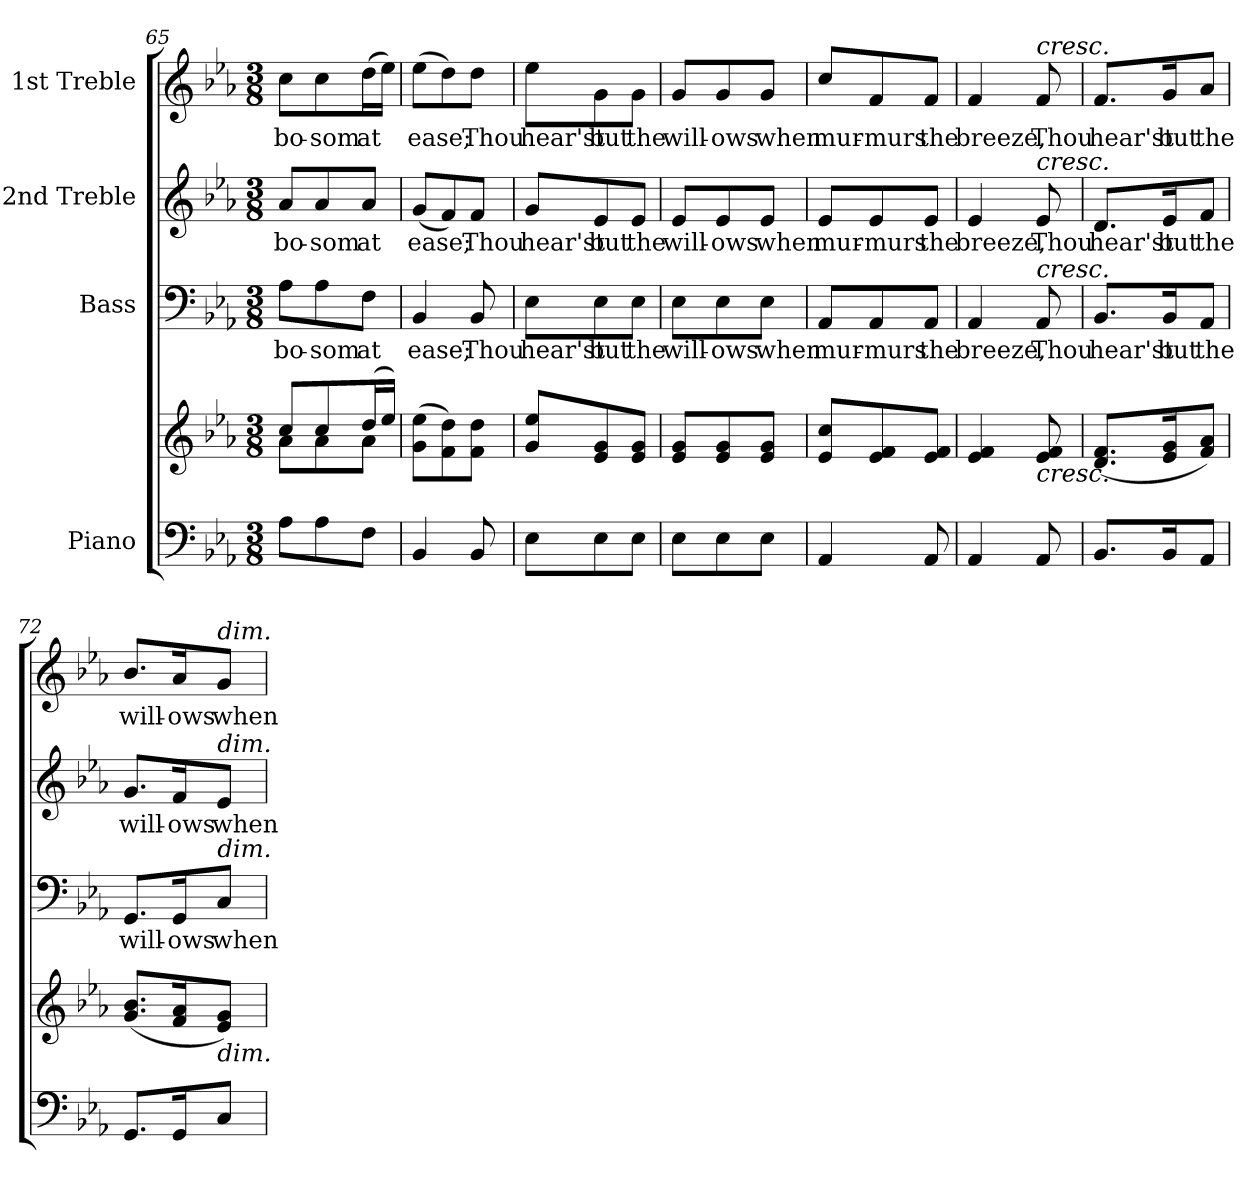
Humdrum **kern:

**kern	**kern	**kern	**text	**kern	**text	**kern	**text
*part4	*part4	*part3	*part3	*part2	*part2	*part1	*part1
*staff5	*staff4	*staff3	*staff3	*staff2	*staff2	*staff1	*staff1
*I"Piano	*	*I"Bass	*	*I"2nd Treble	*	*I"1st Treble	*
*clefF4	*clefG2	*clefF4	*	*clefG2	*	*clefG2	*
*k[b-e-a-]	*k[b-e-a-]	*k[b-e-a-]	*	*k[b-e-a-]	*	*k[b-e-a-]	*
*E-:	*E-:	*E-:	*	*E-:	*	*E-:	*
*M3/8	*M3/8	*M3/8	*	*M3/8	*	*M3/8	*
=65	=65	=65	=65	=65	=65	=65	=65
*	*^	*	*	*	*	*	*
!	!	!	!	!LO:LY:b:color=#000000	!	!	!	!
!	!	!	!	!	!	!LO:LY:b:color=#000000	!	!
!	!	!	!	!	!	!	!	!LO:LY:b:color=#000000
8A-i\L	8cci/L	8a-i\L	8A-i\L	bo-	8a-i/L	bo-	8cci\L	bo-
!	!	!	!	!LO:LY:b:color=#000000	!	!	!	!
!	!	!	!	!	!	!LO:LY:b:color=#000000	!	!
!	!	!	!	!	!	!	!	!LO:LY:b:color=#000000
8A-i\	8cci/	8a-i\	8A-i\	-som	8a-i/	-som	8cci\	-som
!	!	!	!	!LO:LY:b:color=#000000	!	!	!	!
!	!	!	!	!	!	!LO:LY:b:color=#000000	!	!
!	!	!	!	!	!	!	!	!LO:LY:b:color=#000000
8Fi\J	(16ddi/L	8a-i\J	8Fi\J	at	8a-i/J	at	(16ddi\L	at
.	16ee-i/JJ)	.	.	.	.	.	16ee-i\JJ)	.
*	*v	*v	*	*	*	*	*	*
=66	=66	=66	=66	=66	=66	=66	=66
!	!	!	!LO:LY:b:color=#000000	!	!	!	!
!	!	!	!	!	!LO:LY:b:color=#000000	!	!
!	!	!	!	!	!	!	!LO:LY:b:color=#000000
4BB-i/	(8gi\ 8ee-i\L	4BB-i/	ease;	(8gi/L	ease;	(8ee-i\L	ease;
.	8fi\ 8ddi\)	.	.	8fi/)	.	8ddi\)	.
!	!	!	!LO:LY:b:color=#000000	!	!	!	!
!	!	!	!	!	!LO:LY:b:color=#000000	!	!
!	!	!	!	!	!	!	!LO:LY:b:color=#000000
8BB-i/	8fi\ 8ddi\J	8BB-i/	Thou	8fi/J	Thou	8ddi\J	Thou
=67	=67	=67	=67	=67	=67	=67	=67
!	!	!	!LO:LY:b:color=#000000	!	!	!	!
!	!	!	!	!	!LO:LY:b:color=#000000	!	!
!	!	!	!	!	!	!	!LO:LY:b:color=#000000
8E-i\L	8gi/ 8ee-i/L	8E-i\L	hear'st	8gi/L	hear'st	8ee-i\L	hear'st
!	!	!	!LO:LY:b:color=#000000	!	!	!	!
!	!	!	!	!	!LO:LY:b:color=#000000	!	!
!	!	!	!	!	!	!	!LO:LY:b:color=#000000
8E-i\	8e-i/ 8gi/	8E-i\	but	8e-i/	but	8gi\	but
!	!	!	!LO:LY:b:color=#000000	!	!	!	!
!	!	!	!	!	!LO:LY:b:color=#000000	!	!
!	!	!	!	!	!	!	!LO:LY:b:color=#000000
8E-i\J	8e-i/ 8gi/J	8E-i\J	the	8e-i/J	the	8gi\J	the
=68	=68	=68	=68	=68	=68	=68	=68
!	!	!	!LO:LY:b:color=#000000	!	!	!	!
!	!	!	!	!	!LO:LY:b:color=#000000	!	!
!	!	!	!	!	!	!	!LO:LY:b:color=#000000
8E-i\L	8e-i/ 8gi/L	8E-i\L	will-	8e-i/L	will-	8gi/L	will-
!	!	!	!LO:LY:b:color=#000000	!	!	!	!
!	!	!	!	!	!LO:LY:b:color=#000000	!	!
!	!	!	!	!	!	!	!LO:LY:b:color=#000000
8E-i\	8e-i/ 8gi/	8E-i\	-ows	8e-i/	-ows	8gi/	-ows
!	!	!	!LO:LY:b:color=#000000	!	!	!	!
!	!	!	!	!	!LO:LY:b:color=#000000	!	!
!	!	!	!	!	!	!	!LO:LY:b:color=#000000
8E-i\J	8e-i/ 8gi/J	8E-i\J	when	8e-i/J	when	8gi/J	when
=69	=69	=69	=69	=69	=69	=69	=69
!	!	!	!LO:LY:b:color=#000000	!	!	!	!
!	!	!	!	!	!LO:LY:b:color=#000000	!	!
!	!	!	!	!	!	!	!LO:LY:b:color=#000000
4AA-i/	8e-i/ 8cci/L	8AA-i/L	mur-	8e-i/L	mur-	8cci/L	mur-
!	!	!	!LO:LY:b:color=#000000	!	!	!	!
!	!	!	!	!	!LO:LY:b:color=#000000	!	!
!	!	!	!	!	!	!	!LO:LY:b:color=#000000
.	8e-i/ 8fi/	8AA-i/	-murs	8e-i/	-murs	8fi/	-murs
!	!	!	!LO:LY:b:color=#000000	!	!	!	!
!	!	!	!	!	!LO:LY:b:color=#000000	!	!
!	!	!	!	!	!	!	!LO:LY:b:color=#000000
8AA-i/	8e-i/ 8fi/J	8AA-i/J	the	8e-i/J	the	8fi/J	the
!!LO:LB:g=z
=70	=70	=70	=70	=70	=70	=70	=70
!	!	!	!LO:LY:b:color=#000000	!	!	!	!
!	!	!	!	!	!LO:LY:b:color=#000000	!	!
!	!	!	!	!	!	!	!LO:LY:b:color=#000000
4AA-i/	4e-i/ 4fi	4AA-i/	breeze,	4e-i/	breeze,	4fi/	breeze,
!	!	!	!LO:LY:b:color=#000000	!	!	!	!
!	!	!	!	!	!LO:LY:b:color=#000000	!	!
!	!	!	!	!	!	!LO:TX:a:i:t=cresc.	!
!	!	!	!	!LO:TX:a:i:t=cresc.	!	!	!
!	!	!LO:TX:a:i:t=cresc.	!	!	!	!	!
!	!LO:TX:b:i:t=cresc.	!	!	!	!	!	!
!	!	!	!	!	!	!	!LO:LY:b:color=#000000
8AA-i/	8e-i/ 8fi	8AA-i/	Thou	8e-i/	Thou	8fi/	Thou
=71	=71	=71	=71	=71	=71	=71	=71
!	!	!	!LO:LY:b:color=#000000	!	!	!	!
!	!	!	!	!	!LO:LY:b:color=#000000	!	!
!	!	!	!	!	!	!	!LO:LY:b:color=#000000
8.BB-i/L	(8.di/ 8.fi/L	8.BB-i/L	hear'st	8.di/L	hear'st	8.fi/L	hear'st
!	!	!	!LO:LY:b:color=#000000	!	!	!	!
!	!	!	!	!	!LO:LY:b:color=#000000	!	!
!	!	!	!	!	!	!	!LO:LY:b:color=#000000
16BB-i/K	16e-i/ 16gi/K	16BB-i/K	but	16e-i/K	but	16gi/K	but
!	!	!	!LO:LY:b:color=#000000	!	!	!	!
!	!	!	!	!	!LO:LY:b:color=#000000	!	!
!	!	!	!	!	!	!	!LO:LY:b:color=#000000
8AA-i/J	8fi/ 8a-i/J)	8AA-i/J	the	8fi/J	the	8a-i/J	the
=72	=72	=72	=72	=72	=72	=72	=72
!	!	!	!LO:LY:b:color=#000000	!	!	!	!
!	!	!	!	!	!LO:LY:b:color=#000000	!	!
!	!	!	!	!	!	!	!LO:LY:b:color=#000000
8.GGi/L	(8.gi/ 8.b-i/L	8.GGi/L	will-	8.gi/L	will-	8.b-i/L	will-
!	!	!	!LO:LY:b:color=#000000	!	!	!	!
!	!	!	!	!	!LO:LY:b:color=#000000	!	!
!	!	!	!	!	!	!	!LO:LY:b:color=#000000
16GGi/K	16fi/ 16a-i/K	16GGi/K	-ows	16fi/K	-ows	16a-i/K	-ows
!	!	!	!LO:LY:b:color=#000000	!	!	!	!
!	!	!	!	!	!LO:LY:b:color=#000000	!	!
!	!	!	!	!	!	!LO:TX:a:i:t=dim.	!
!	!	!	!	!LO:TX:a:i:t=dim.	!	!	!
!	!	!LO:TX:a:i:t=dim.	!	!	!	!	!
!	!LO:TX:b:i:t=dim.	!	!	!	!	!	!
!	!	!	!	!	!	!	!LO:LY:b:color=#000000
8Ci/J	8e-i/ 8gi/J)	8Ci/J	when	8e-i/J	when	8gi/J	when
=	=	=	=	=	=	=	=
*-	*-	*-	*-	*-	*-	*-	*-
